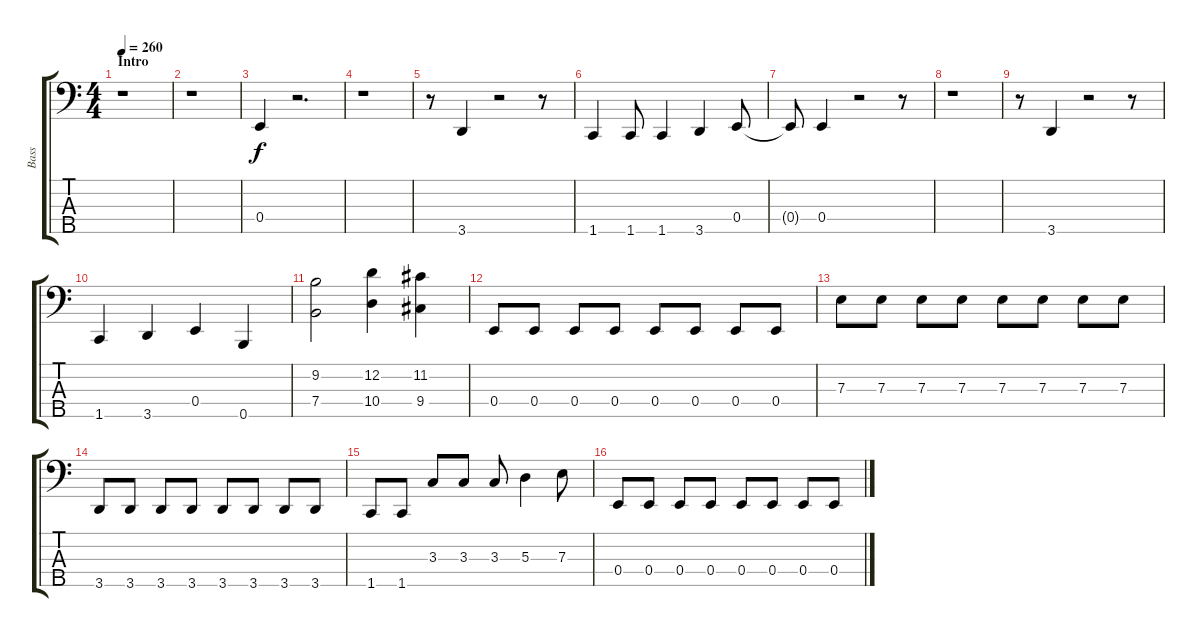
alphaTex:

\track ("Bass" "Bass") {instrument electricbassfinger}
\staff {score tabs}
\tuning (G2 D2 A1 E1 B0) {hide}
\ts (4 4)
\section ("" "Intro")
\tempo 260
\clef f4
\ks c
r.1{dy f instrument electricbassfinger} |
r.1 |
0.4.4 r.2{d} |
r.1 |
r.8 3.5.4 r.2 r.8 |
1.5.4 1.5.8 1.5.4 3.5.4 0.4.8 |
0.4{t}.8 0.4.4 r.2 r.8 |
r.1 |
r.8 3.5.4 r.2 r.8 |
1.5.4 3.5.4 0.4.4 0.5.4 |
(9.2 7.4).2 (12.2 10.4).4 (11.2 9.4).4 |
0.4.8 0.4.8 0.4.8 0.4.8 0.4.8 0.4.8 0.4.8 0.4.8 |
7.3.8 7.3.8 7.3.8 7.3.8 7.3.8 7.3.8 7.3.8 7.3.8 |
3.5.8 3.5.8 3.5.8 3.5.8 3.5.8 3.5.8 3.5.8 3.5.8 |
1.5.8 1.5.8 3.3.8 3.3.8 3.3.8 5.3.4 7.3.8 |
0.4.8 0.4.8 0.4.8 0.4.8 0.4.8 0.4.8 0.4.8 0.4.8
